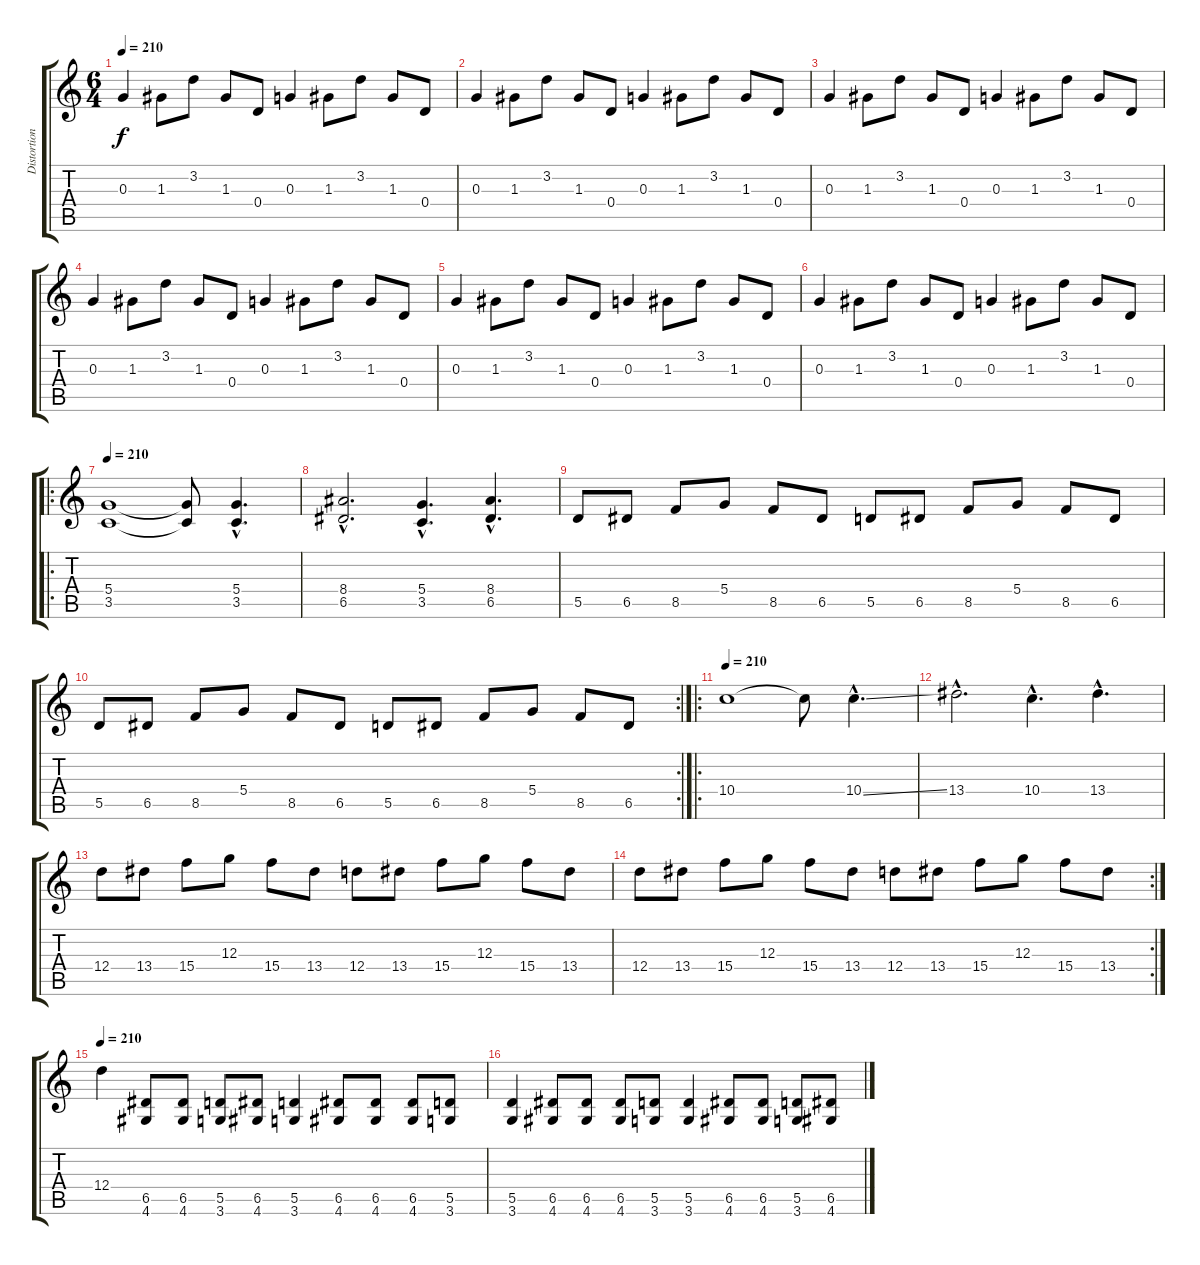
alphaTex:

\track ("Distortion Gtr2" "Distortion") {instrument distortionguitar}
\staff {score tabs}
\tuning (E4 B3 G3 D3 A2 E2) {hide}
\ts (6 4)
\tempo 210
\clef g2
\ks c
0.3.4{dy f} 1.3.8 3.2.8 1.3.8 0.4.8 0.3.4 1.3.8 3.2.8 1.3.8 0.4.8 |
0.3.4 1.3.8 3.2.8 1.3.8 0.4.8 0.3.4 1.3.8 3.2.8 1.3.8 0.4.8 |
0.3.4 1.3.8 3.2.8 1.3.8 0.4.8 0.3.4 1.3.8 3.2.8 1.3.8 0.4.8 |
0.3.4 1.3.8 3.2.8 1.3.8 0.4.8 0.3.4 1.3.8 3.2.8 1.3.8 0.4.8 |
0.3.4 1.3.8 3.2.8 1.3.8 0.4.8 0.3.4 1.3.8 3.2.8 1.3.8 0.4.8 |
0.3.4 1.3.8 3.2.8 1.3.8 0.4.8 0.3.4 1.3.8 3.2.8 1.3.8 0.4.8 |
\ro
\tempo 210
(5.4 3.5).1 (5.4{t} 3.5{t}).8 (5.4{hac} 3.5{hac}).4{d} |
(8.4{hac} 6.5{hac}).2{d} (5.4{hac} 3.5{hac}).4{d} (8.4{hac} 6.5{hac}).4{d} |
5.5.8 6.5.8 8.5.8 5.4.8 8.5.8 6.5.8 5.5.8 6.5.8 8.5.8 5.4.8 8.5.8 6.5.8 |
\rc 2
5.5.8 6.5.8 8.5.8 5.4.8 8.5.8 6.5.8 5.5.8 6.5.8 8.5.8 5.4.8 8.5.8 6.5.8 |
\ro
\tempo 210
10.4.1 10.4{t}.8 10.4{ss hac}.4{d} |
13.4{hac}.2{d} 10.4{hac}.4{d} 13.4{hac}.4{d} |
12.4.8 13.4.8 15.4.8 12.3.8 15.4.8 13.4.8 12.4.8 13.4.8 15.4.8 12.3.8 15.4.8 13.4.8 |
\rc 2
12.4.8 13.4.8 15.4.8 12.3.8 15.4.8 13.4.8 12.4.8 13.4.8 15.4.8 12.3.8 15.4.8 13.4.8 |
\tempo 210
12.4.4 (6.5 4.6).8 (6.5 4.6).8 (5.5 3.6).8 (6.5 4.6).8 (5.5 3.6).4 (6.5 4.6).8 (6.5 4.6).8 (6.5 4.6).8 (5.5 3.6).8 |
(5.5 3.6).4 (6.5 4.6).8 (6.5 4.6).8 (6.5 4.6).8 (5.5 3.6).8 (5.5 3.6).4 (6.5 4.6).8 (6.5 4.6).8 (5.5 3.6).8 (6.5 4.6).8
